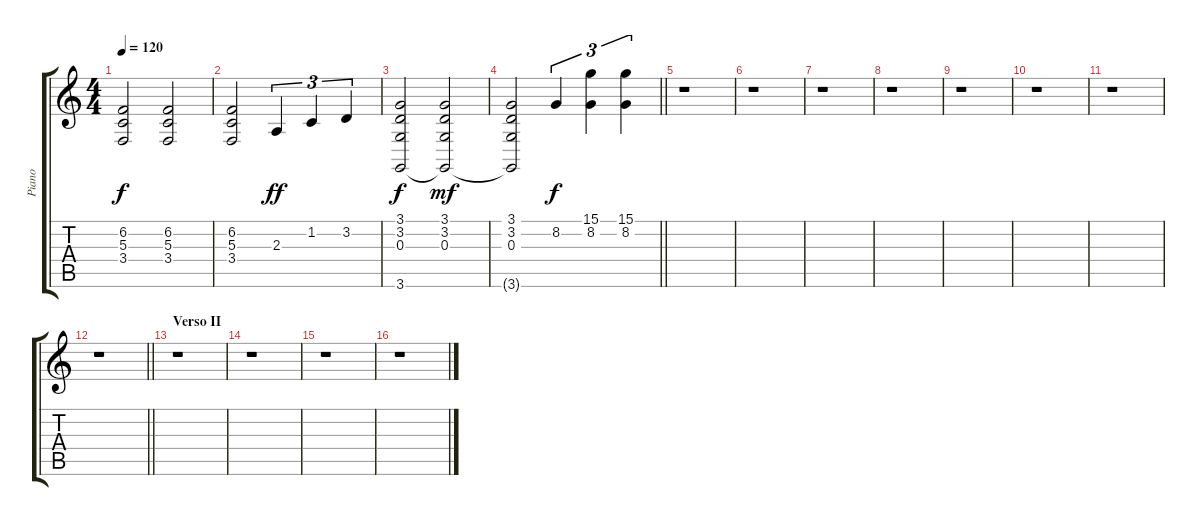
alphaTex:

\track ("Piano" "Piano") {instrument acousticgrandpiano}
\staff {score tabs}
\tuning (E4 B3 G3 D3 A2 E2) {hide}
\ts (4 4)
\tempo 120
\clef g2
\ks c
(6.2 5.3 3.4).2{dy f} (6.2 5.3 3.4).2 |
(6.2 5.3 3.4).2 2.3.4{tu (3 2) dy ff} 1.2.4{tu (3 2)} 3.2.4{tu (3 2)} |
(3.1 3.2 0.3 3.6).2{dy f} (3.1 3.2 0.3 3.6{t}).2{dy mf} |
\barLineRight lightlight
(3.1 3.2 0.3 3.6{t}).2 8.2.4{tu (3 2) dy f} (15.1 8.2).4{tu (3 2)} (15.1 8.2).4{tu (3 2)} |
r.1 |
r.1 |
r.1 |
r.1 |
r.1 |
r.1 |
r.1 |
\barLineRight lightlight
r.1 |
\section ("" "Verso II")
r.1 |
r.1 |
r.1 |
r.1
